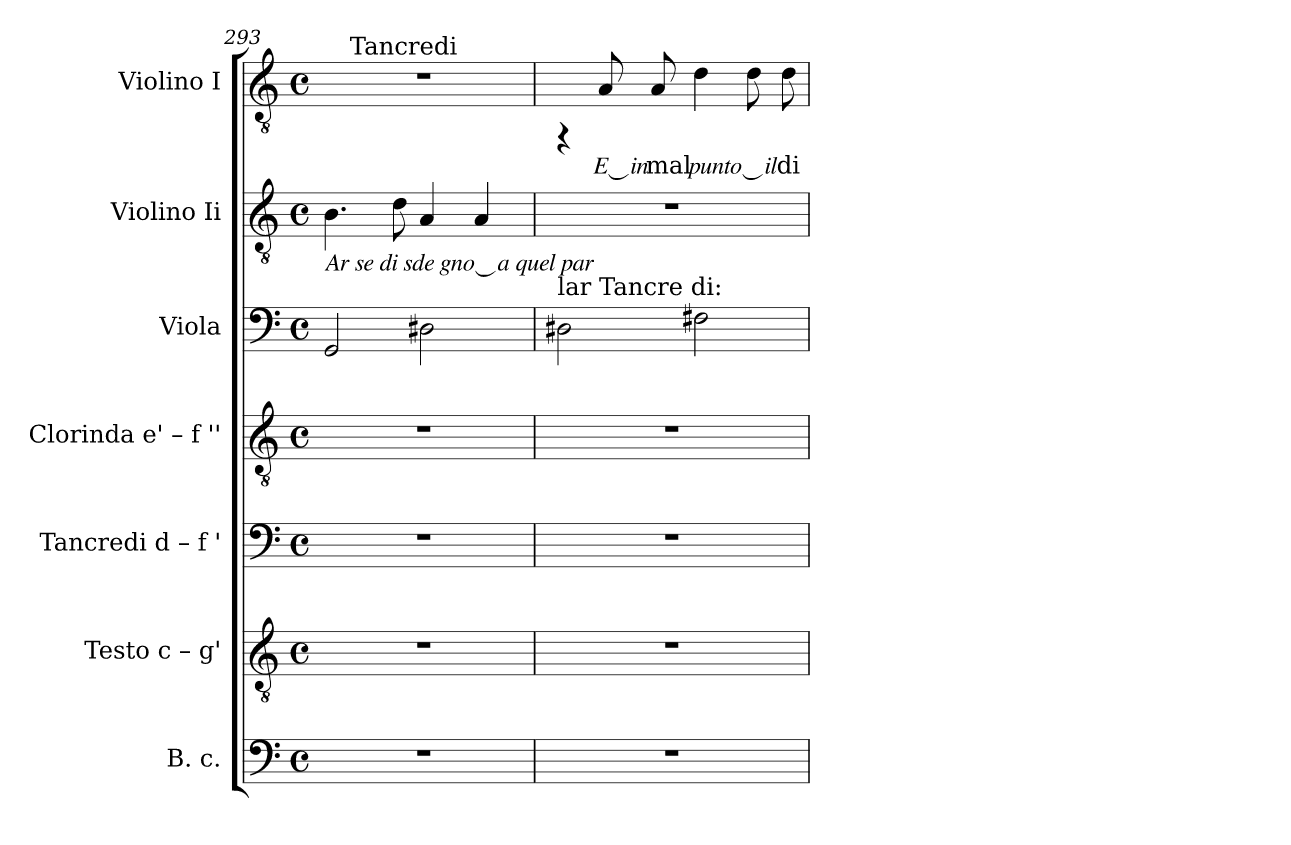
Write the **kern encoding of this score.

**kern	**kern	**kern	**kern	**kern	**kern	**kern	**text
*part7	*part6	*part5	*part4	*part3	*part2	*part1	*part1
*staff7	*staff6	*staff5	*staff4	*staff3	*staff2	*staff1	*staff1
*I"B. c.	*I"Testo  c – g'	*I"Tancredi  d – f '	*I"Clorinda  e' – f ''	*I"Viola	*I"Violino Ii	*I"Violino I	*
!!LO:LB:g=z
*clefF4	*clefGv2	*clefF4	*clefGv2	*clefF4	*clefGv2	*clefGv2	*
*k[]	*k[]	*k[]	*k[]	*k[]	*k[]	*k[]	*
*C:	*C:	*C:	*C:	*C:	*C:	*C:	*
*M4/4	*M4/4	*M4/4	*M4/4	*M4/4	*M4/4	*M4/4	*
*met(c)	*met(c)	*met(c)	*met(c)	*met(c)	*met(c)	*met(c)	*
=293	=293	=293	=293	=293	=293	=293	=293
!	!	!	!	!	!LO:TX:b:t=Ar se di sde gno‿a quel par	!	!
*	*	*	*	*	*	*^	*
1r	1r	1r	1r	2GG/	4.B\	1r	16..ryy	.
!	!	!	!	!	!	!	!LO:TX:a:t=Tancredi	!
.	.	.	.	.	.	.	2ryy	.
.	.	.	.	.	8d\	.	.	.
.	.	.	.	2D#\	4A/	.	.	.
.	.	.	.	.	.	.	4ryy	.
.	.	.	.	.	4A/	.	.	.
.	.	.	.	.	.	.	8ryy	.
.	.	.	.	.	.	.	64ryy	.
=294	=294	=294	=294	=294	=294	=294	=294	=294
!	!	!	!	!	!LO:TX:b:t=lar Tancre di&colon;	!	!	!
*	*	*	*	*	*	*v	*v	*
1r	1r	1r	1r	2D#\	1r	4rFF	.
!	!	!	!	!	!	!	!LO:LY:b:cj
.	.	.	.	.	.	8A/	E‿in
!	!	!	!	!	!	!	!LO:LY:b:cj
.	.	.	.	.	.	8A/	mal
!	!	!	!	!	!	!	!LO:LY:b:cj
.	.	.	.	2F#X\	.	4d\	punto‿il
!	!	!	!	!	!	!	!LO:LY:b:cj
.	.	.	.	.	.	8d\	.
!	!	!	!	!	!	!	!LO:LY:b:cj
.	.	.	.	.	.	8d\	di
=	=	=	=	=	=	=	=
*-	*-	*-	*-	*-	*-	*-	*-
